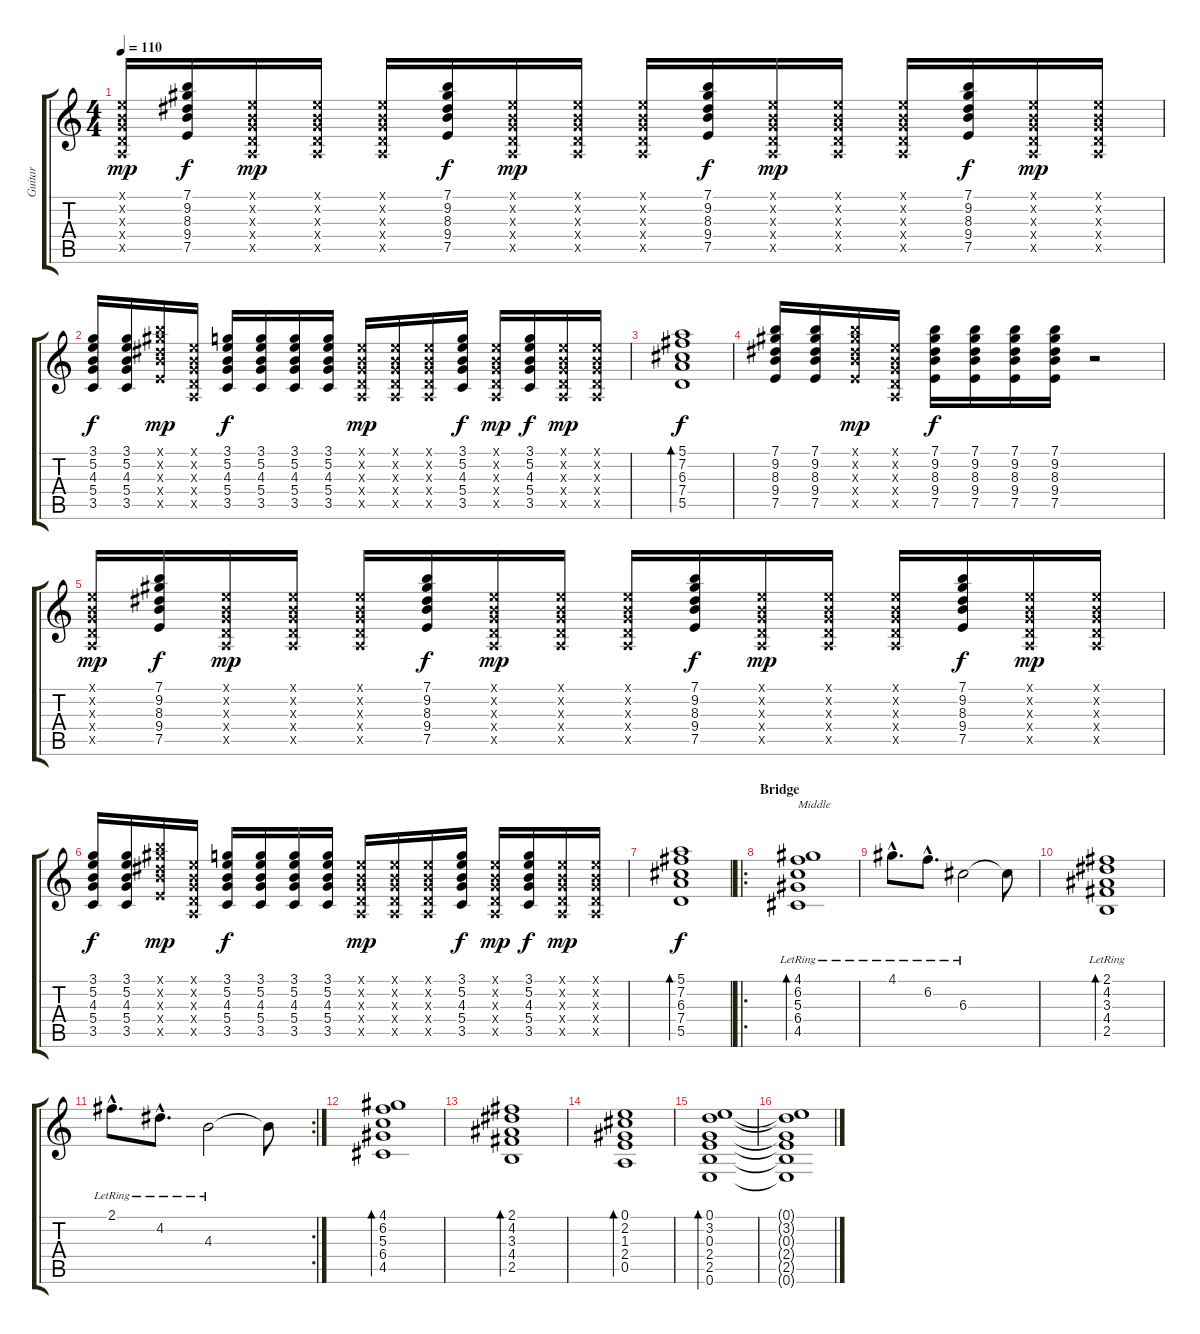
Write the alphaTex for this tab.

\track ("Guitar" "Guitar") {instrument electricguitarclean}
\staff {score tabs}
\tuning (E4 B3 G3 D3 A2 E2) {hide}
\ts (4 4)
\tempo 110
\clef g2
\ks c
(0.1{x} 0.2{x} 0.3{x} 0.4{x} 0.5{x}).16{dy mp instrument electricguitarjazz} (7.1 9.2 8.3 9.4 7.5).16{dy f instrument electricguitarclean} (0.1{x} 0.2{x} 0.3{x} 0.4{x} 0.5{x}).16{dy mp instrument electricguitarjazz} (0.1{x} 0.2{x} 0.3{x} 0.4{x} 0.5{x}).16 (0.1{x} 0.2{x} 0.3{x} 0.4{x} 0.5{x}).16 (7.1 9.2 8.3 9.4 7.5).16{dy f instrument electricguitarclean} (0.1{x} 0.2{x} 0.3{x} 0.4{x} 0.5{x}).16{dy mp instrument electricguitarjazz} (0.1{x} 0.2{x} 0.3{x} 0.4{x} 0.5{x}).16 (0.1{x} 0.2{x} 0.3{x} 0.4{x} 0.5{x}).16 (7.1 9.2 8.3 9.4 7.5).16{dy f instrument electricguitarclean} (0.1{x} 0.2{x} 0.3{x} 0.4{x} 0.5{x}).16{dy mp instrument electricguitarjazz} (0.1{x} 0.2{x} 0.3{x} 0.4{x} 0.5{x}).16 (0.1{x} 0.2{x} 0.3{x} 0.4{x} 0.5{x}).16 (7.1 9.2 8.3 9.4 7.5).16{dy f instrument electricguitarclean} (0.1{x} 0.2{x} 0.3{x} 0.4{x} 0.5{x}).16{dy mp instrument electricguitarjazz} (0.1{x} 0.2{x} 0.3{x} 0.4{x} 0.5{x}).16 |
(3.1 5.2 4.3 5.4 3.5).16{dy f instrument electricguitarclean} (3.1 5.2 4.3 5.4 3.5).16 (7.1{x} 9.2{x} 8.3{x} 9.4{x} 7.5{x}).16{dy mp instrument electricguitarjazz} (0.1{x} 0.2{x} 0.3{x} 0.4{x} 0.5{x}).16 (3.1 5.2 4.3 5.4 3.5).16{dy f instrument electricguitarclean} (3.1 5.2 4.3 5.4 3.5).16 (3.1 5.2 4.3 5.4 3.5).16 (3.1 5.2 4.3 5.4 3.5).16 (0.1{x} 0.2{x} 0.3{x} 0.4{x} 0.5{x}).16{dy mp instrument electricguitarjazz} (0.1{x} 0.2{x} 0.3{x} 0.4{x} 0.5{x}).16 (0.1{x} 0.2{x} 0.3{x} 0.4{x} 0.5{x}).16 (3.1 5.2 4.3 5.4 3.5).16{dy f instrument electricguitarclean} (0.1{x} 0.2{x} 0.3{x} 0.4{x} 0.5{x}).16{dy mp instrument electricguitarjazz} (3.1 5.2 4.3 5.4 3.5).16{dy f instrument electricguitarclean} (0.1{x} 0.2{x} 0.3{x} 0.4{x} 0.5{x}).16{dy mp instrument electricguitarjazz} (0.1{x} 0.2{x} 0.3{x} 0.4{x} 0.5{x}).16 |
(5.1 7.2 6.3 7.4 5.5).1{bd 480 dy f instrument electricguitarclean} |
(7.1 9.2 8.3 9.4 7.5).16 (7.1 9.2 8.3 9.4 7.5).16 (7.1{x} 9.2{x} 8.3{x} 9.4{x} 7.5{x}).16{dy mp instrument electricguitarjazz} (0.1{x} 0.2{x} 0.3{x} 0.4{x} 0.5{x}).16 (7.1 9.2 8.3 9.4 7.5).16{dy f instrument electricguitarclean} (7.1 9.2 8.3 9.4 7.5).16 (7.1 9.2 8.3 9.4 7.5).16 (7.1 9.2 8.3 9.4 7.5).16 r.2 |
(0.1{x} 0.2{x} 0.3{x} 0.4{x} 0.5{x}).16{dy mp instrument electricguitarjazz} (7.1 9.2 8.3 9.4 7.5).16{dy f instrument electricguitarclean} (0.1{x} 0.2{x} 0.3{x} 0.4{x} 0.5{x}).16{dy mp instrument electricguitarjazz} (0.1{x} 0.2{x} 0.3{x} 0.4{x} 0.5{x}).16 (0.1{x} 0.2{x} 0.3{x} 0.4{x} 0.5{x}).16 (7.1 9.2 8.3 9.4 7.5).16{dy f instrument electricguitarclean} (0.1{x} 0.2{x} 0.3{x} 0.4{x} 0.5{x}).16{dy mp instrument electricguitarjazz} (0.1{x} 0.2{x} 0.3{x} 0.4{x} 0.5{x}).16 (0.1{x} 0.2{x} 0.3{x} 0.4{x} 0.5{x}).16 (7.1 9.2 8.3 9.4 7.5).16{dy f instrument electricguitarclean} (0.1{x} 0.2{x} 0.3{x} 0.4{x} 0.5{x}).16{dy mp instrument electricguitarjazz} (0.1{x} 0.2{x} 0.3{x} 0.4{x} 0.5{x}).16 (0.1{x} 0.2{x} 0.3{x} 0.4{x} 0.5{x}).16 (7.1 9.2 8.3 9.4 7.5).16{dy f instrument electricguitarclean} (0.1{x} 0.2{x} 0.3{x} 0.4{x} 0.5{x}).16{dy mp instrument electricguitarjazz} (0.1{x} 0.2{x} 0.3{x} 0.4{x} 0.5{x}).16 |
(3.1 5.2 4.3 5.4 3.5).16{dy f instrument electricguitarclean} (3.1 5.2 4.3 5.4 3.5).16 (7.1{x} 9.2{x} 8.3{x} 9.4{x} 7.5{x}).16{dy mp instrument electricguitarjazz} (0.1{x} 0.2{x} 0.3{x} 0.4{x} 0.5{x}).16 (3.1 5.2 4.3 5.4 3.5).16{dy f instrument electricguitarclean} (3.1 5.2 4.3 5.4 3.5).16 (3.1 5.2 4.3 5.4 3.5).16 (3.1 5.2 4.3 5.4 3.5).16 (0.1{x} 0.2{x} 0.3{x} 0.4{x} 0.5{x}).16{dy mp instrument electricguitarjazz} (0.1{x} 0.2{x} 0.3{x} 0.4{x} 0.5{x}).16 (0.1{x} 0.2{x} 0.3{x} 0.4{x} 0.5{x}).16 (3.1 5.2 4.3 5.4 3.5).16{dy f instrument electricguitarclean} (0.1{x} 0.2{x} 0.3{x} 0.4{x} 0.5{x}).16{dy mp instrument electricguitarjazz} (3.1 5.2 4.3 5.4 3.5).16{dy f instrument electricguitarclean} (0.1{x} 0.2{x} 0.3{x} 0.4{x} 0.5{x}).16{dy mp instrument electricguitarjazz} (0.1{x} 0.2{x} 0.3{x} 0.4{x} 0.5{x}).16 |
(5.1 7.2 6.3 7.4 5.5).1{bd 480 dy f instrument electricguitarclean} |
\ro
\section ("" "Bridge")
(4.1{lr} 6.2{lr} 5.3{lr} 6.4{lr} 4.5{lr}).1{bd 480 txt "Middle"} |
4.1{hac lr}.8{d} 6.2{hac lr}.8{d} 6.3{lr}.2 6.3{t}.8 |
(2.1{lr} 4.2{lr} 3.3{lr} 4.4{lr} 2.5{lr}).1{bd 480} |
\rc 2
2.1{hac lr}.8{d} 4.2{hac lr}.8{d} 4.3{lr}.2 4.3{t}.8 |
(4.1 6.2 5.3 6.4 4.5).1{bd 480} |
(2.1 4.2 3.3 4.4 2.5).1{bd 480} |
(0.1 2.2 1.3 2.4 0.5).1{bd 480} |
(0.1 3.2 0.3 2.4 2.5 0.6).1{bd 480} |
(0.1{t} 3.2{t} 0.3{t} 2.4{t} 2.5{t} 0.6{t}).1
